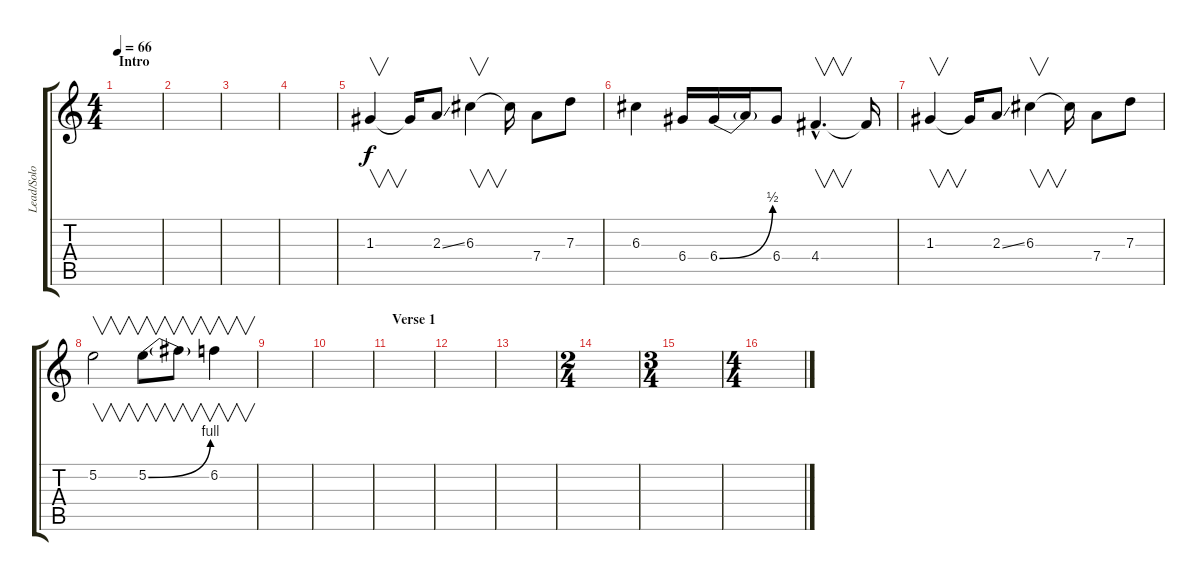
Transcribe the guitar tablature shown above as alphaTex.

\track ("Lead/Solo Distortion" "Lead/Solo ") {instrument distortionguitar}
\staff {score tabs}
\tuning (E4 B3 G3 D3 A2 E2) {hide}
\ts (4 4)
\section ("" "Intro")
\tempo 66
\clef g2
\ks c
|
|
|
|
1.3.4{v} 1.3{t}.16 2.3{ss}.8 6.3.4{v} 6.3{t}.16 7.4.8 7.3.8 |
6.3.4 6.4.16 6.4{be (bend 0 0 60 2)}.16 6.4{t}.16 6.4.8 4.4{hac}.4{v d} 4.4{t}.16 |
1.3.4{v} 1.3{t}.16 2.3{ss}.8 6.3.4{v} 6.3{t}.16 7.4.8 7.3.8 |
5.2.2{v} 5.2{be (bend 0 0 60 4)}.8{v} 5.2{t}.8{v} 6.2.4{v} |
\section ("" "")
|
|
\section ("" "Verse 1")
|
|
|
\ts (2 4)
|
\ts (3 4)
|
\ts (4 4)
